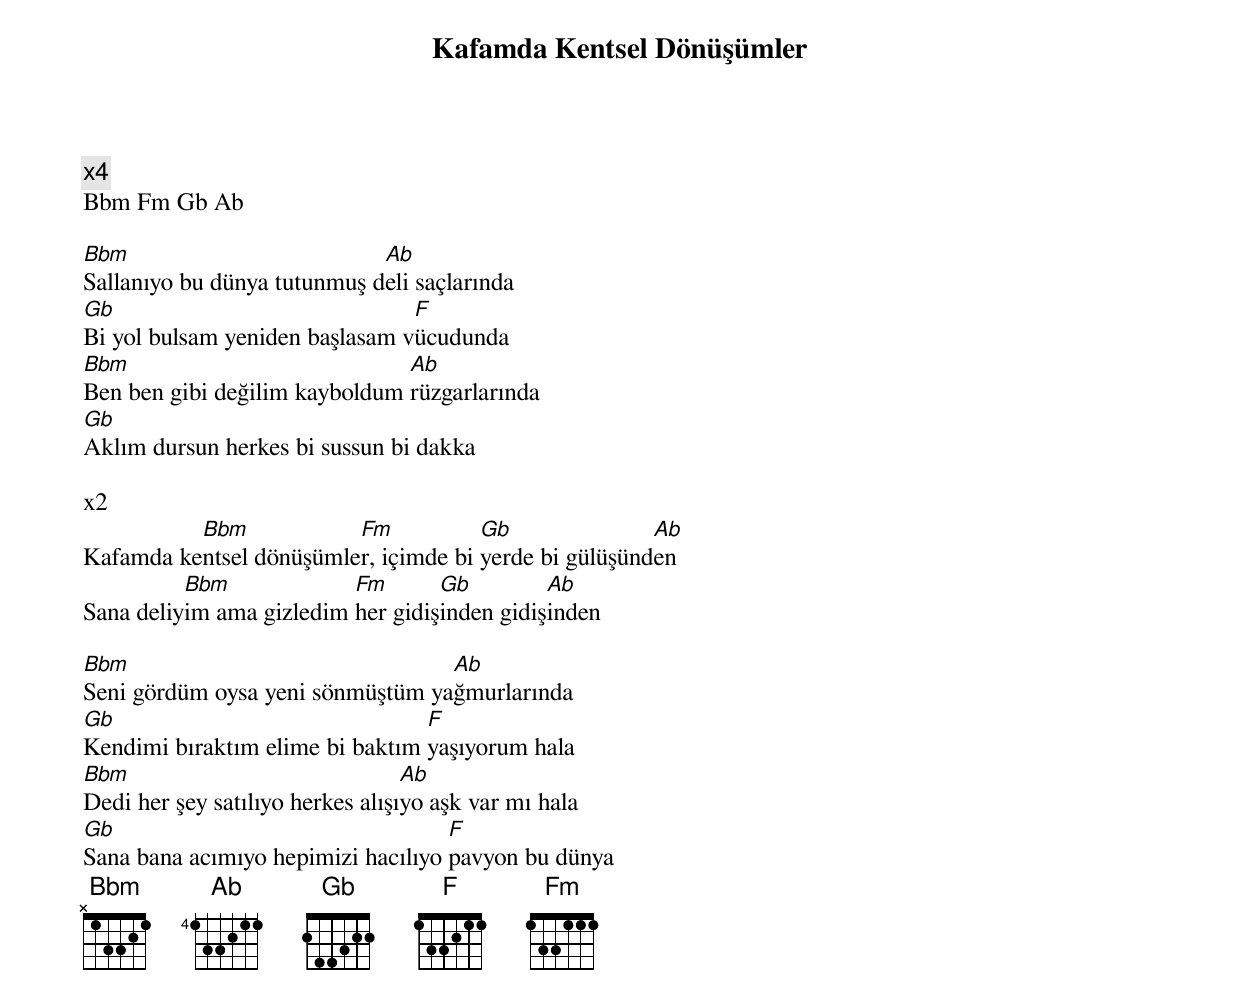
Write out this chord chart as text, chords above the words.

{title: Kafamda Kentsel Dönüşümler}
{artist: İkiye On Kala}

x4
Bbm Fm Gb Ab

Bbm                          Ab
Sallanıyo bu dünya tutunmuş deli saçlarında
Gb                              F
Bi yol bulsam yeniden başlasam vücudunda
Bbm                            Ab
Ben ben gibi değilim kayboldum rüzgarlarında
Gb
Aklım dursun herkes bi sussun bi dakka

x2
          Bbm            Fm           Gb               Ab
Kafamda kentsel dönüşümler, içimde bi yerde bi gülüşünden
          Bbm             Fm       Gb         Ab
Sana deliyim ama gizledim her gidişinden gidişinden

Bbm                               Ab
Seni gördüm oysa yeni sönmüştüm yağmurlarında
Gb                               F
Kendimi bıraktım elime bi baktım yaşıyorum hala
Bbm                               Ab
Dedi her şey satılıyo herkes alışıyo aşk var mı hala
Gb                                  F
Sana bana acımıyo hepimizi hacılıyo pavyon bu dünya
